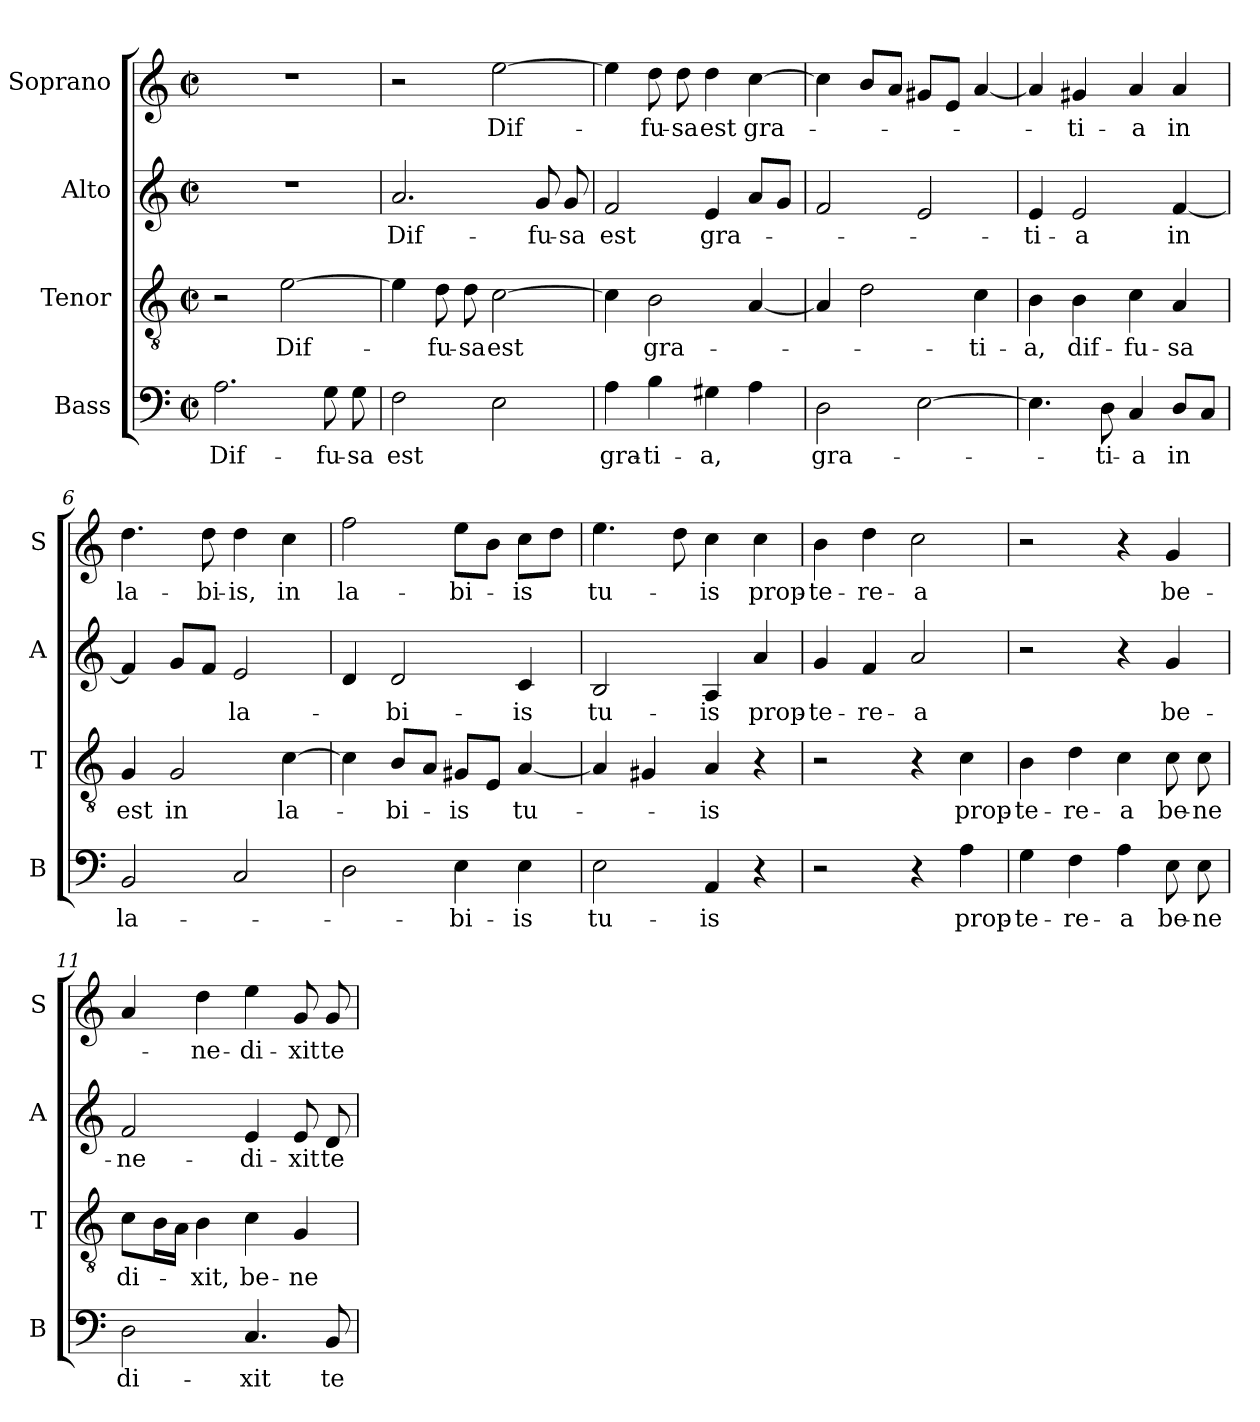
**kern	**text	**kern	**text	**kern	**text	**kern	**text
*part4	*part4	*part3	*part3	*part2	*part2	*part1	*part1
*staff4	*staff4	*staff3	*staff3	*staff2	*staff2	*staff1	*staff1
*I"Bass	*	*I"Tenor	*	*I"Alto	*	*I"Soprano	*
*I'B	*	*I'T	*	*I'A	*	*I'S	*
*clefF4	*	*clefGv2	*	*clefG2	*	*clefG2	*
*k[]	*	*k[]	*	*k[]	*	*k[]	*
*C:	*	*C:	*	*C:	*	*C:	*
*M2/2	*	*M2/2	*	*M2/2	*	*M2/2	*
*met(c|)	*	*met(c|)	*	*met(c|)	*	*met(c|)	*
=1	=1	=1	=1	=1	=1	=1	=1
!	!LO:LY:b	!	!	!	!	!	!
2.A\	Dif-	2r	.	1r	.	1r	.
!	!	!	!LO:LY:b	!	!	!	!
.	.	[2e\	Dif-	.	.	.	.
!	!LO:LY:b	!	!	!	!	!	!
8G\	-fu-	.	.	.	.	.	.
!	!LO:LY:b	!	!	!	!	!	!
8G\	-sa	.	.	.	.	.	.
=2	=2	=2	=2	=2	=2	=2	=2
!	!LO:LY:b	!	!	!	!LO:LY:b	!	!
2F\	est	4e\]	.	2.a/	Dif-	2r	.
!	!	!	!LO:LY:b	!	!	!	!
.	.	8d\	-fu-	.	.	.	.
!	!	!	!LO:LY:b	!	!	!	!
.	.	8d\	-sa	.	.	.	.
!	!	!	!LO:LY:b	!	!	!	!LO:LY:b
2E\	.	[2c\	est	.	.	[2ee\	Dif-
!	!	!	!	!	!LO:LY:b	!	!
.	.	.	.	8g/	-fu-	.	.
!	!	!	!	!	!LO:LY:b	!	!
.	.	.	.	8g/	-sa	.	.
=3	=3	=3	=3	=3	=3	=3	=3
!	!LO:LY:b	!	!	!	!LO:LY:b	!	!
4A\	gra-	4c\]	.	2f/	est	4ee\]	.
!	!LO:LY:b	!	!LO:LY:b	!	!	!	!LO:LY:b
4B\	-ti-	2B\	gra-	.	.	8dd\	-fu-
!	!	!	!	!	!	!	!LO:LY:b
.	.	.	.	.	.	8dd\	-sa
!	!LO:LY:b	!	!	!	!LO:LY:b	!	!LO:LY:b
4G#X\	-a,	.	.	4e/	gra-	4dd\	est
!	!	!	!	!	!	!	!LO:LY:b
4A\	.	[4A/	.	8a/L	.	[4cc\	gra-
.	.	.	.	8g/J	.	.	.
=4	=4	=4	=4	=4	=4	=4	=4
!	!LO:LY:b	!	!	!	!	!	!
2D\	gra-	4A/]	.	2f/	.	4cc\]	.
.	.	2d\	.	.	.	8b/L	.
.	.	.	.	.	.	8a/J	.
[2E\	.	.	.	2e/	.	8g#X/L	.
.	.	.	.	.	.	8e/J	.
!	!	!	!LO:LY:b	!	!	!	!
.	.	4c\	-ti-	.	.	[4a/	.
!!LO:LB:g=z
=5	=5	=5	=5	=5	=5	=5	=5
!	!	!	!LO:LY:b	!	!LO:LY:b	!	!
4.E\]	.	4B\	-a,	4e/	-ti-	4a/]	.
!	!	!	!LO:LY:b	!	!LO:LY:b	!	!LO:LY:b
.	.	4B\	dif-	2e/	-a	4g#X/	-ti-
!	!LO:LY:b	!	!	!	!	!	!
8D\	-ti-	.	.	.	.	.	.
!	!LO:LY:b	!	!LO:LY:b	!	!	!	!LO:LY:b
4C/	-a	4c\	-fu-	.	.	4a/	-a
!	!LO:LY:b	!	!LO:LY:b	!	!LO:LY:b	!	!LO:LY:b
8D/L	in	4A/	-sa	[4f/	in	4a/	in
8C/J	.	.	.	.	.	.	.
=6	=6	=6	=6	=6	=6	=6	=6
!	!LO:LY:b	!	!LO:LY:b	!	!	!	!LO:LY:b
2BB/	la-	4G/	est	4f/]	.	4.dd\	la-
!	!	!	!LO:LY:b	!	!	!	!
.	.	2G/	in	8g/L	.	.	.
!	!	!	!	!	!	!	!LO:LY:b
.	.	.	.	8f/J	.	8dd\	-bi-
!	!	!	!	!	!LO:LY:b	!	!LO:LY:b
2C/	.	.	.	2e/	la-	4dd\	-is,
!	!	!	!LO:LY:b	!	!	!	!LO:LY:b
.	.	[4c\	la-	.	.	4cc\	in
=7	=7	=7	=7	=7	=7	=7	=7
!	!	!	!	!	!	!	!LO:LY:b
2D\	.	4c\]	.	4d/	.	2ff\	la-
!	!	!	!LO:LY:b	!	!LO:LY:b	!	!
.	.	8B/L	-bi-	2d/	-bi-	.	.
.	.	8A/J	.	.	.	.	.
!	!LO:LY:b	!	!LO:LY:b	!	!	!	!LO:LY:b
4E\	-bi-	8G#X/L	-is	.	.	8ee\L	-bi-
.	.	8E/J	.	.	.	8b\J	.
!	!LO:LY:b	!	!LO:LY:b	!	!LO:LY:b	!	!LO:LY:b
4E\	-is	[4A/	tu-	4c/	-is	8cc\L	-is
.	.	.	.	.	.	8dd\J	.
=8	=8	=8	=8	=8	=8	=8	=8
!	!LO:LY:b	!	!	!	!LO:LY:b	!	!LO:LY:b
2E\	tu-	4A/]	.	2B/	tu-	4.ee\	tu-
.	.	4G#X/	.	.	.	.	.
.	.	.	.	.	.	8dd\	.
!	!LO:LY:b	!	!LO:LY:b	!	!LO:LY:b	!	!LO:LY:b
4AA/	-is	4A/	-is	4A/	-is	4cc\	-is
!	!	!	!	!	!LO:LY:b	!	!LO:LY:b
4r	.	4r	.	4a/	prop-	4cc\	prop-
!!LO:LB:g=z
=9	=9	=9	=9	=9	=9	=9	=9
!	!	!	!	!	!LO:LY:b	!	!LO:LY:b
2r	.	2r	.	4g/	-te-	4b\	-te-
!	!	!	!	!	!LO:LY:b	!	!LO:LY:b
.	.	.	.	4f/	-re-	4dd\	-re-
!	!	!	!	!	!LO:LY:b	!	!LO:LY:b
4r	.	4r	.	2a/	-a	2cc\	-a
!	!LO:LY:b	!	!LO:LY:b	!	!	!	!
4A\	prop-	4c\	prop-	.	.	.	.
=10	=10	=10	=10	=10	=10	=10	=10
!	!LO:LY:b	!	!LO:LY:b	!	!	!	!
4G\	-te-	4B\	-te-	2r	.	2r	.
!	!LO:LY:b	!	!LO:LY:b	!	!	!	!
4F\	-re-	4d\	-re-	.	.	.	.
!	!LO:LY:b	!	!LO:LY:b	!	!	!	!
4A\	-a	4c\	-a	4r	.	4r	.
!	!LO:LY:b	!	!LO:LY:b	!	!LO:LY:b	!	!LO:LY:b
8E\	be-	8c\	be-	4g/	be-	4g/	be-
!	!LO:LY:b	!	!LO:LY:b	!	!	!	!
8E\	-ne	8c\	-ne	.	.	.	.
=11	=11	=11	=11	=11	=11	=11	=11
!	!LO:LY:b	!	!LO:LY:b	!	!LO:LY:b	!	!
2D\	di-	8c\L	di-	2f/	-ne-	4a/	.
.	.	16B\L	.	.	.	.	.
.	.	16A\JJ	.	.	.	.	.
!	!	!	!LO:LY:b	!	!	!	!LO:LY:b
.	.	4B\	-xit,	.	.	4dd\	-ne-
!	!LO:LY:b	!	!LO:LY:b	!	!LO:LY:b	!	!LO:LY:b
4.C/	-xit	4c\	be-	4e/	-di-	4ee\	-di-
!	!	!	!LO:LY:b	!	!LO:LY:b	!	!LO:LY:b
.	.	4G/	-ne-	8e/	-xit	8g/	-xit
!	!LO:LY:b	!	!	!	!LO:LY:b	!	!LO:LY:b
8BB/	te	.	.	8d/	te	8g/	te
=	=	=	=	=	=	=	=
*-	*-	*-	*-	*-	*-	*-	*-
